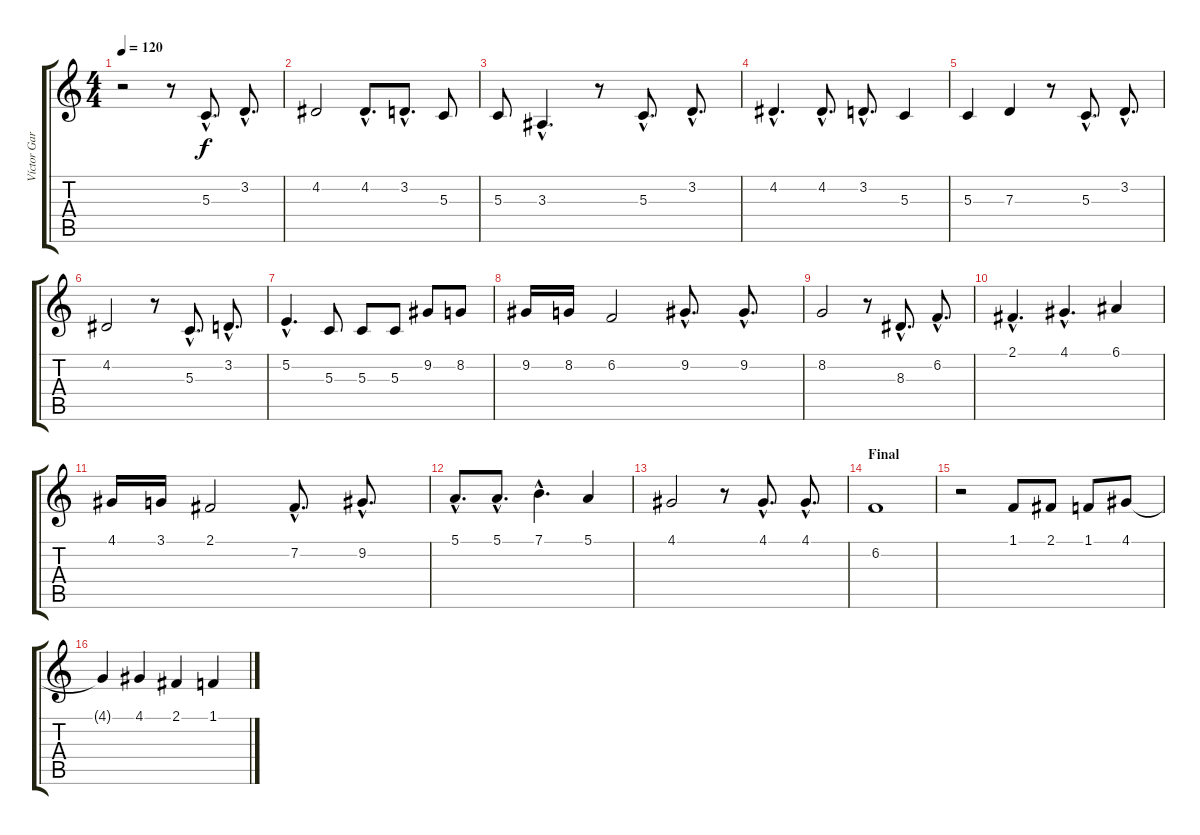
\track ("Víctor García (Voz)" "Víctor Gar") {instrument lead6voice}
\staff {score tabs}
\tuning (E4 B3 G3 D3 A2 E2) {hide}
\ts (4 4)
\tempo 120
\clef g2
\ks c
r.2{dy f} r.8 5.3{hac}.8{d} 3.2{hac}.8{d} |
4.2.2 4.2{hac}.8{d} 3.2{hac}.8{d} 5.3.8 |
5.3.8 3.3{hac}.4{d} r.8 5.3{hac}.8{d} 3.2{hac}.8{d} |
4.2{hac}.4{d} 4.2{hac}.8{d} 3.2{hac}.8{d} 5.3.4 |
5.3.4 7.3.4 r.8 5.3{hac}.8{d} 3.2{hac}.8{d} |
4.2.2 r.8 5.3{hac}.8{d} 3.2{hac}.8{d} |
5.2{hac}.4{d} 5.3.8 5.3.8 5.3.8 9.2.8 8.2.8 |
9.2.16 8.2.16 6.2.2 9.2{hac}.8{d} 9.2{hac}.8{d} |
8.2.2 r.8 8.3{hac}.8{d} 6.2{hac}.8{d} |
2.1{hac}.4{d} 4.1{hac}.4{d} 6.1.4 |
4.1.16 3.1.16 2.1.2 7.2{hac}.8{d} 9.2{hac}.8{d} |
5.1{hac}.8{d} 5.1{hac}.8{d} 7.1{hac}.4{d} 5.1.4 |
4.1.2 r.8 4.1{hac}.8{d} 4.1{hac}.8{d} |
\section ("" "Final")
6.2.1 |
r.2 1.1.8 2.1.8 1.1.8 4.1.8 |
4.1{t}.4 4.1.4 2.1.4 1.1.4
